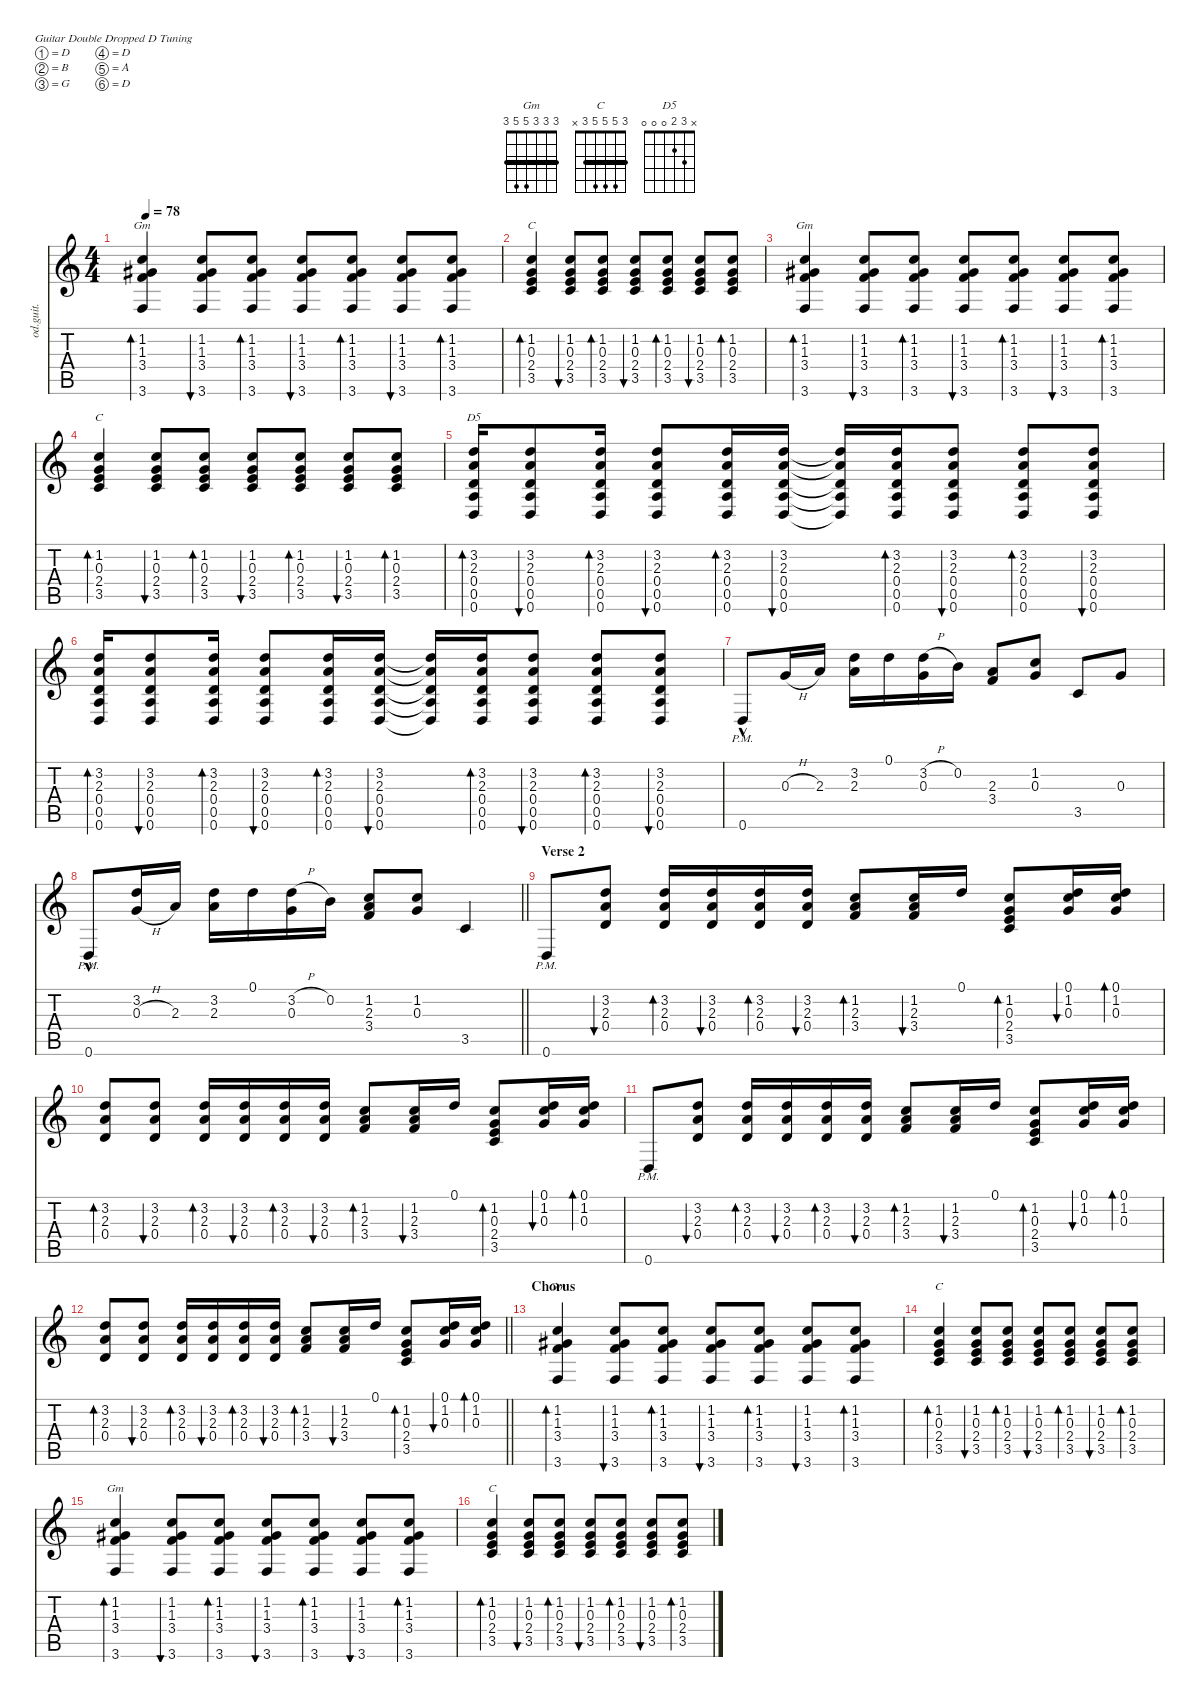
\defaultSystemsLayout 4
\hideDynamics
\bracketExtendMode nobrackets
\otherSystemsTrackNameOrientation horizontal
\track ("Young" "od.guit.") {solo instrument overdrivenguitar}
\staff {score tabs}
\tuning (D4 B3 G3 D3 A2 D2)
\chord ("Gm" 3 3 3 5 5 3) {barre (3 3 3)}
\chord ("C" 3 5 5 5 3 x) {barre 3}
\chord ("D5" x 3 2 0 0 0)
\ts (4 4)
\tempo 78
\clef g2
\ks c
(1.2 1.3{acc #} 3.4 3.6).4{bd 120 ch "Gm" dy mp beam Up} (1.2 1.3{acc #} 3.4 3.6).8{bu 60 beam Up} (1.2 1.3{acc #} 3.4 3.6).8{bd 60 beam Up} (1.2 1.3{acc #} 3.4 3.6).8{bu 60 beam Up} (1.2 1.3{acc #} 3.4 3.6).8{bd 60 beam Up} (1.2 1.3{acc #} 3.4 3.6).8{bu 60 beam Up} (1.2 1.3{acc #} 3.4 3.6).8{bd 60 beam Up} |
(1.2 0.3 2.4 3.5).4{bd 120 ch "C" beam Up} (1.2 0.3 2.4 3.5).8{bu 60 beam Up} (1.2 0.3 2.4 3.5).8{bd 60 beam Up} (1.2 0.3 2.4 3.5).8{bu 60 beam Up} (1.2 0.3 2.4 3.5).8{bd 60 beam Up} (1.2 0.3 2.4 3.5).8{bu 60 beam Up} (1.2 0.3 2.4 3.5).8{bd 60 beam Up} |
(1.2 1.3{acc #} 3.4 3.6).4{bd 120 ch "Gm" beam Up} (1.2 1.3{acc #} 3.4 3.6).8{bu 60 beam Up} (1.2 1.3{acc #} 3.4 3.6).8{bd 60 beam Up} (1.2 1.3{acc #} 3.4 3.6).8{bu 60 beam Up} (1.2 1.3{acc #} 3.4 3.6).8{bd 60 beam Up} (1.2 1.3{acc #} 3.4 3.6).8{bu 60 beam Up} (1.2 1.3{acc #} 3.4 3.6).8{bd 60 beam Up} |
(1.2 0.3 2.4 3.5).4{bd 120 ch "C" beam Up} (1.2 0.3 2.4 3.5).8{bu 60 beam Up} (1.2 0.3 2.4 3.5).8{bd 60 beam Up} (1.2 0.3 2.4 3.5).8{bu 60 beam Up} (1.2 0.3 2.4 3.5).8{bd 60 beam Up} (1.2 0.3 2.4 3.5).8{bu 60 beam Up} (1.2 0.3 2.4 3.5).8{bd 60 beam Up} |
(3.2 2.3 0.4 0.5 0.6).16{bd 60 ch "D5" beam Up} (3.2 2.3 0.4 0.5 0.6).8{bu 60 beam Up} (3.2 2.3 0.4 0.5 0.6).16{bd 60 beam Up} (3.2 2.3 0.4 0.5 0.6).8{bu 60 beam Up} (3.2 2.3 0.4 0.5 0.6).16{bd 60 beam Up} (3.2 2.3 0.4 0.5 0.6).16{bu 60 beam Up} (3.2{t} 2.3{t} 0.4{t} 0.5{t} 0.6{t}).16{beam Up} (3.2 2.3 0.4 0.5 0.6).16{bd 60 beam Up} (3.2 2.3 0.4 0.5 0.6).8{bu 60 beam Up} (3.2 2.3 0.4 0.5 0.6).8{bd 60 beam Up} (3.2 2.3 0.4 0.5 0.6).8{bu 60 beam Up} |
(3.2 2.3 0.4 0.5 0.6).16{bd 60 beam Up} (3.2 2.3 0.4 0.5 0.6).8{bu 60 beam Up} (3.2 2.3 0.4 0.5 0.6).16{bd 60 beam Up} (3.2 2.3 0.4 0.5 0.6).8{bu 60 beam Up} (3.2 2.3 0.4 0.5 0.6).16{bd 60 beam Up} (3.2 2.3 0.4 0.5 0.6).16{bu 60 beam Up} (3.2{t} 2.3{t} 0.4{t} 0.5{t} 0.6{t}).16{beam Up} (3.2 2.3 0.4 0.5 0.6).16{bd 60 beam Up} (3.2 2.3 0.4 0.5 0.6).8{bu 60 beam Up} (3.2 2.3 0.4 0.5 0.6).8{bd 60 beam Up} (3.2 2.3 0.4 0.5 0.6).8{bu 60 beam Up} |
0.6{hac pm}.8{dy f beam Up} 0.3{h}.16{dy mp beam Up} 2.3.16{beam Up} (3.2 2.3).16{beam Down} 0.1.16{beam Down} (3.2{h} 0.3).16{beam Down} 0.2.16{beam Down} (2.3 3.4).8{beam Up} (1.2 0.3).8{beam Up} 3.5.8{beam Up} 0.3.8{beam Up} |
\barLineRight lightlight
0.6{hac pm}.8{dy f beam Up} (3.2 0.3{h}).16{dy mp beam Up} 2.3.16{beam Up} (3.2 2.3).16{beam Down} 0.1.16{beam Down} (3.2{h} 0.3).16{beam Down} 0.2.16{beam Down} (1.2 2.3 3.4).8{beam Up} (1.2 0.3).8{beam Up} 3.5.4{beam Up} |
\section ("" "Verse 2")
0.6{pm}.8{beam Up} (3.2 2.3 0.4).8{bu 60 beam Up} (3.2 2.3 0.4).16{bd 60 beam Up} (3.2 2.3 0.4).16{bu 60 beam Up} (3.2 2.3 0.4).16{bd 60 beam Up} (3.2 2.3 0.4).16{bu 60 beam Up} (1.2 2.3 3.4).8{bd 60 beam Up} (1.2 2.3 3.4).16{bu 60 beam Up} 0.1.16{beam Up} (1.2 0.3 2.4 3.5).8{bd 60 beam Up} (0.1 1.2 0.3).16{bu 60 beam Up} (0.1 1.2 0.3).16{bd 60 beam Up} |
(3.2 2.3 0.4).8{bd 60 beam Up} (3.2 2.3 0.4).8{bu 60 beam Up} (3.2 2.3 0.4).16{bd 60 beam Up} (3.2 2.3 0.4).16{bu 60 beam Up} (3.2 2.3 0.4).16{bd 60 beam Up} (3.2 2.3 0.4).16{bu 60 beam Up} (1.2 2.3 3.4).8{bd 60 beam Up} (1.2 2.3 3.4).16{bu 60 beam Up} 0.1.16{beam Up} (1.2 0.3 2.4 3.5).8{bd 60 beam Up} (0.1 1.2 0.3).16{bu 60 beam Up} (0.1 1.2 0.3).16{bd 60 beam Up} |
0.6{pm}.8{beam Up} (3.2 2.3 0.4).8{bu 60 beam Up} (3.2 2.3 0.4).16{bd 60 beam Up} (3.2 2.3 0.4).16{bu 60 beam Up} (3.2 2.3 0.4).16{bd 60 beam Up} (3.2 2.3 0.4).16{bu 60 beam Up} (1.2 2.3 3.4).8{bd 60 beam Up} (1.2 2.3 3.4).16{bu 60 beam Up} 0.1.16{beam Up} (1.2 0.3 2.4 3.5).8{bd 60 beam Up} (0.1 1.2 0.3).16{bu 60 beam Up} (0.1 1.2 0.3).16{bd 60 beam Up} |
\barLineRight lightlight
(3.2 2.3 0.4).8{bd 60 beam Up} (3.2 2.3 0.4).8{bu 60 beam Up} (3.2 2.3 0.4).16{bd 60 beam Up} (3.2 2.3 0.4).16{bu 60 beam Up} (3.2 2.3 0.4).16{bd 60 beam Up} (3.2 2.3 0.4).16{bu 60 beam Up} (1.2 2.3 3.4).8{bd 60 beam Up} (1.2 2.3 3.4).16{bu 60 beam Up} 0.1.16{beam Up} (1.2 0.3 2.4 3.5).8{bd 60 beam Up} (0.1 1.2 0.3).16{bu 60 beam Up} (0.1 1.2 0.3).16{bd 60 beam Up} |
\section ("" "Chorus")
(1.2 1.3{acc #} 3.4 3.6).4{bd 120 ch "Gm" beam Up} (1.2 1.3{acc #} 3.4 3.6).8{bu 60 beam Up} (1.2 1.3{acc #} 3.4 3.6).8{bd 60 beam Up} (1.2 1.3{acc #} 3.4 3.6).8{bu 60 beam Up} (1.2 1.3{acc #} 3.4 3.6).8{bd 60 beam Up} (1.2 1.3{acc #} 3.4 3.6).8{bu 60 beam Up} (1.2 1.3{acc #} 3.4 3.6).8{bd 60 beam Up} |
(1.2 0.3 2.4 3.5).4{bd 120 ch "C" beam Up} (1.2 0.3 2.4 3.5).8{bu 60 beam Up} (1.2 0.3 2.4 3.5).8{bd 60 beam Up} (1.2 0.3 2.4 3.5).8{bu 60 beam Up} (1.2 0.3 2.4 3.5).8{bd 60 beam Up} (1.2 0.3 2.4 3.5).8{bu 60 beam Up} (1.2 0.3 2.4 3.5).8{bd 60 beam Up} |
(1.2 1.3{acc #} 3.4 3.6).4{bd 120 ch "Gm" beam Up} (1.2 1.3{acc #} 3.4 3.6).8{bu 60 beam Up} (1.2 1.3{acc #} 3.4 3.6).8{bd 60 beam Up} (1.2 1.3{acc #} 3.4 3.6).8{bu 60 beam Up} (1.2 1.3{acc #} 3.4 3.6).8{bd 60 beam Up} (1.2 1.3{acc #} 3.4 3.6).8{bu 60 beam Up} (1.2 1.3{acc #} 3.4 3.6).8{bd 60 beam Up} |
(1.2 0.3 2.4 3.5).4{bd 120 ch "C" beam Up} (1.2 0.3 2.4 3.5).8{bu 60 beam Up} (1.2 0.3 2.4 3.5).8{bd 60 beam Up} (1.2 0.3 2.4 3.5).8{bu 60 beam Up} (1.2 0.3 2.4 3.5).8{bd 60 beam Up} (1.2 0.3 2.4 3.5).8{bu 60 beam Up} (1.2 0.3 2.4 3.5).8{bd 60 beam Up}
